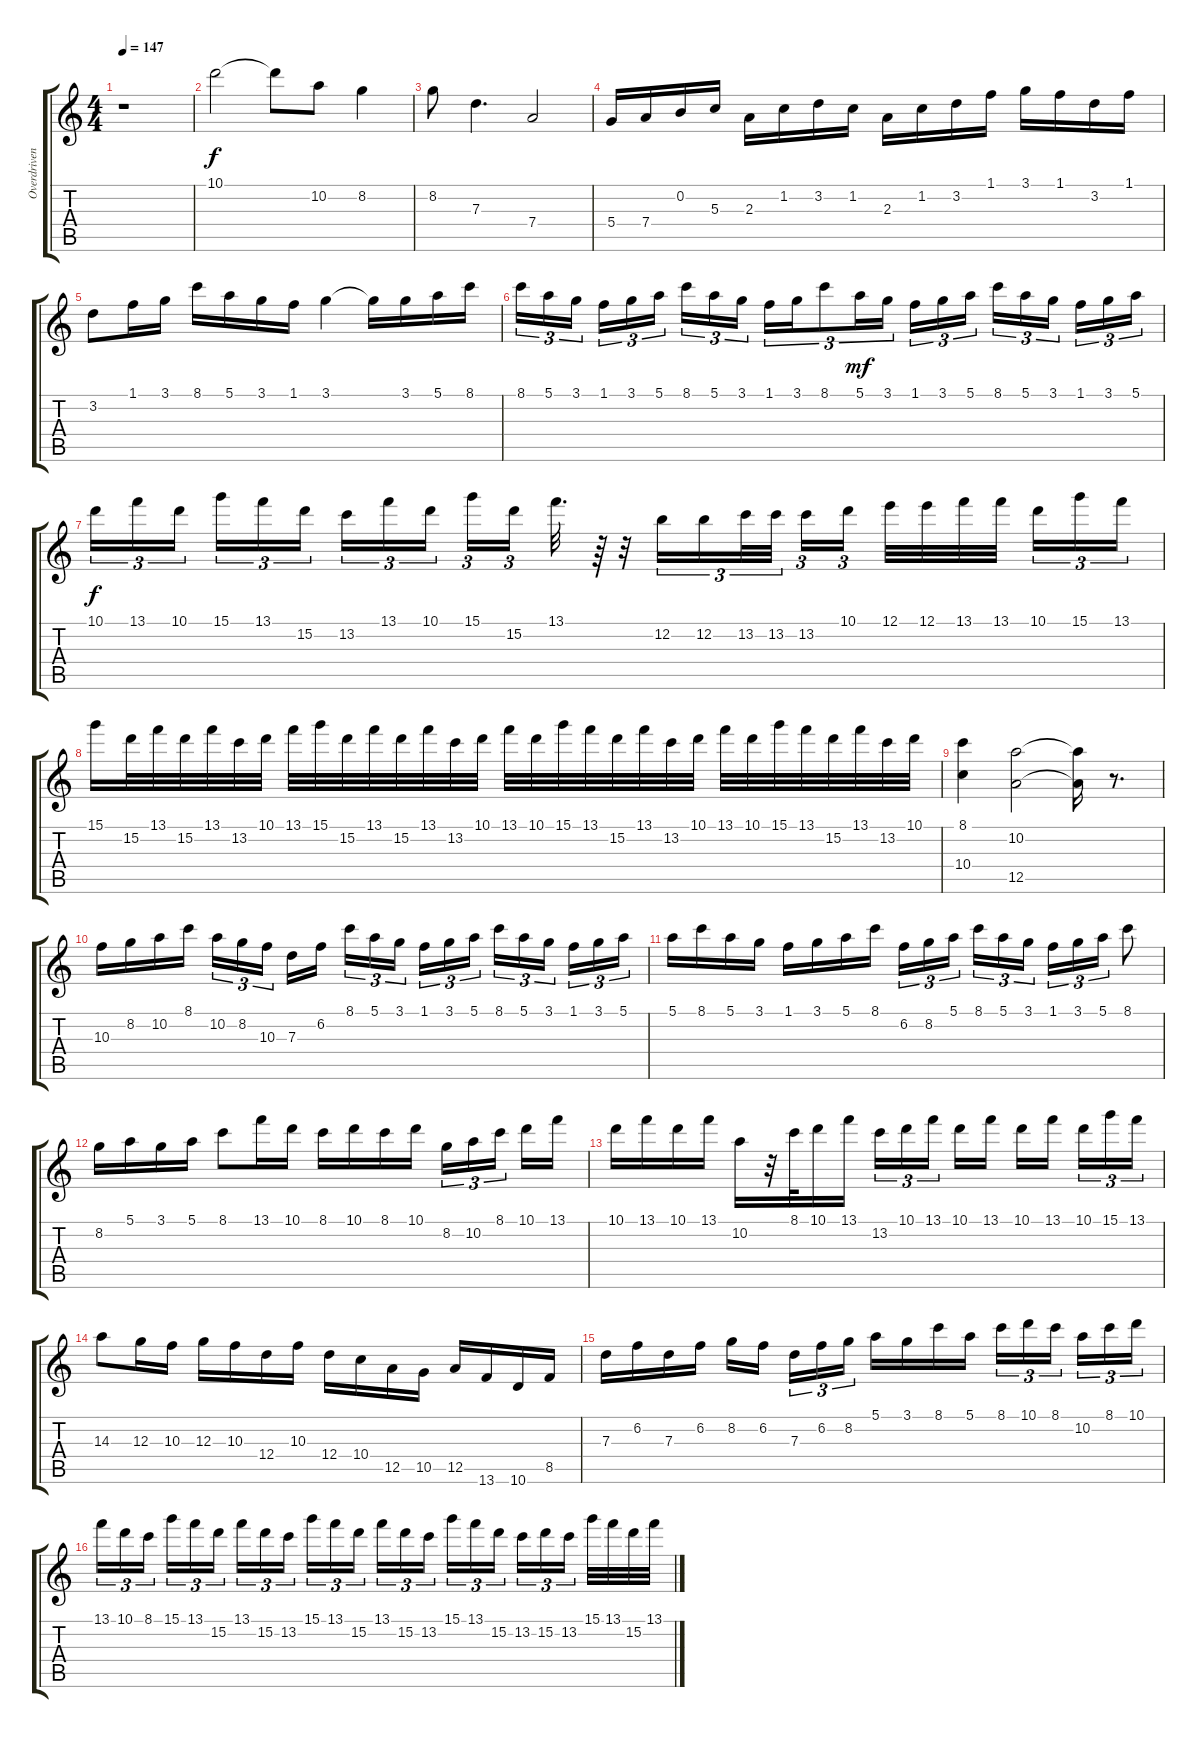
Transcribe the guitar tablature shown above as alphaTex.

\track ("Overdriven Gutiar (Lead)" "Overdriven") {instrument overdrivenguitar}
\staff {score tabs}
\tuning (E4 B3 G3 D3 A2 E2) {hide}
\ts (4 4)
\tempo 147
\clef g2
\ks c
r.1{dy f} |
10.1.2 10.1{t}.8 10.2.8 8.2.4 |
8.2.8 7.3.4{d} 7.4.2 |
5.4.16 7.4.16 0.2.16 5.3.16 2.3.16 1.2.16 3.2.16 1.2.16 2.3.16 1.2.16 3.2.16 1.1.16 3.1.16 1.1.16 3.2.16 1.1.16 |
3.2.8 1.1.16 3.1.16 8.1.16 5.1.16 3.1.16 1.1.16 3.1.4 3.1{t}.16 3.1.16 5.1.16 8.1.16 |
8.1.16{tu (3 2)} 5.1.16{tu (3 2)} 3.1.16{tu (3 2) beam splitsecondary} 1.1.16{tu (3 2)} 3.1.16{tu (3 2)} 5.1.16{tu (3 2)} 8.1.16{tu (3 2)} 5.1.16{tu (3 2)} 3.1.16{tu (3 2) beam splitsecondary} 1.1.16{tu (3 2)} 3.1.16{tu (3 2)} 8.1.8{tu (3 2)} 5.1.16{tu (3 2) dy mf} 3.1.16{tu (3 2) beam splitsecondary} 1.1.16{tu (3 2)} 3.1.16{tu (3 2)} 5.1.16{tu (3 2)} 8.1.16{tu (3 2)} 5.1.16{tu (3 2)} 3.1.16{tu (3 2) beam splitsecondary} 1.1.16{tu (3 2)} 3.1.16{tu (3 2)} 5.1.16{tu (3 2)} |
10.1.16{tu (3 2) dy f} 13.1.16{tu (3 2)} 10.1.16{tu (3 2) beam splitsecondary} 15.1.16{tu (3 2)} 13.1.16{tu (3 2)} 15.2.16{tu (3 2)} 13.2.16{tu (3 2)} 13.1.16{tu (3 2)} 10.1.16{tu (3 2) beam splitsecondary} 15.1.16{tu (3 2)} 15.2.16{tu (3 2) beam splitsecondary} 13.1.32{d} r.64 r.32 12.2.16{tu (3 2)} 12.2.16{tu (3 2)} 13.2.32{tu (3 2)} 13.2.32{tu (3 2) beam splitsecondary} 13.2.16{tu (3 2)} 10.1.16{tu (3 2)} 12.1.32 12.1.32 13.1.32 13.1.32{beam splitsecondary} 10.1.16{tu (3 2)} 15.1.16{tu (3 2)} 13.1.16{tu (3 2)} |
15.1.16 15.2.32 13.1.32 15.2.32 13.1.32 13.2.32 10.1.32 13.1.32 15.1.32 15.2.32 13.1.32 15.2.32 13.1.32 13.2.32 10.1.32 13.1.32 10.1.32 15.1.32 13.1.32 15.2.32 13.1.32 13.2.32 10.1.32 13.1.32 10.1.32 15.1.32 13.1.32 15.2.32 13.1.32 13.2.32 10.1.32 |
(8.1 10.4).4 (10.2 12.5).2 (10.2{t} 12.5{t}).16 r.8{d} |
10.3.16 8.2.16 10.2.16 8.1.16 10.2.16{tu (3 2)} 8.2.16{tu (3 2)} 10.3.16{tu (3 2) beam splitsecondary} 7.3.16 6.2.16 8.1.16{tu (3 2)} 5.1.16{tu (3 2)} 3.1.16{tu (3 2) beam splitsecondary} 1.1.16{tu (3 2)} 3.1.16{tu (3 2)} 5.1.16{tu (3 2)} 8.1.16{tu (3 2)} 5.1.16{tu (3 2)} 3.1.16{tu (3 2) beam splitsecondary} 1.1.16{tu (3 2)} 3.1.16{tu (3 2)} 5.1.16{tu (3 2)} |
5.1.16 8.1.16 5.1.16 3.1.16 1.1.16 3.1.16 5.1.16 8.1.16 6.2.16{tu (3 2)} 8.2.16{tu (3 2)} 5.1.16{tu (3 2) beam splitsecondary} 8.1.16{tu (3 2)} 5.1.16{tu (3 2)} 3.1.16{tu (3 2)} 1.1.16{tu (3 2)} 3.1.16{tu (3 2)} 5.1.16{tu (3 2)} 8.1.8 |
8.2.16 5.1.16 3.1.16 5.1.16 8.1.8 13.1.16 10.1.16 8.1.16 10.1.16 8.1.16 10.1.16 8.2.16{tu (3 2)} 10.2.16{tu (3 2)} 8.1.16{tu (3 2) beam splitsecondary} 10.1.16 13.1.16 |
10.1.16 13.1.16 10.1.16 13.1.16 10.2.16 r.32 8.1.32 10.1.16 13.1.16 13.2.16{tu (3 2)} 10.1.16{tu (3 2)} 13.1.16{tu (3 2) beam splitsecondary} 10.1.16 13.1.16 10.1.16 13.1.16{beam splitsecondary} 10.1.16{tu (3 2)} 15.1.16{tu (3 2)} 13.1.16{tu (3 2)} |
14.3.8 12.3.16 10.3.16 12.3.16 10.3.16 12.4.16 10.3.16 12.4.16 10.4.16 12.5.16 10.5.16 12.5.16 13.6.16 10.6.16 8.5.16 |
7.3.16 6.2.16 7.3.16 6.2.16 8.2.16 6.2.16{beam splitsecondary} 7.3.16{tu (3 2)} 6.2.16{tu (3 2)} 8.2.16{tu (3 2)} 5.1.16 3.1.16 8.1.16 5.1.16 8.1.16{tu (3 2)} 10.1.16{tu (3 2)} 8.1.16{tu (3 2) beam splitsecondary} 10.2.16{tu (3 2)} 8.1.16{tu (3 2)} 10.1.16{tu (3 2)} |
13.1.16{tu (3 2)} 10.1.16{tu (3 2)} 8.1.16{tu (3 2) beam splitsecondary} 15.1.16{tu (3 2)} 13.1.16{tu (3 2)} 15.2.16{tu (3 2)} 13.1.16{tu (3 2)} 15.2.16{tu (3 2)} 13.2.16{tu (3 2) beam splitsecondary} 15.1.16{tu (3 2)} 13.1.16{tu (3 2)} 15.2.16{tu (3 2)} 13.1.16{tu (3 2)} 15.2.16{tu (3 2)} 13.2.16{tu (3 2) beam splitsecondary} 15.1.16{tu (3 2)} 13.1.16{tu (3 2)} 15.2.16{tu (3 2)} 13.2.16{tu (3 2)} 15.2.16{tu (3 2)} 13.2.16{tu (3 2) beam splitsecondary} 15.1.32 13.1.32 15.2.32 13.1.32
